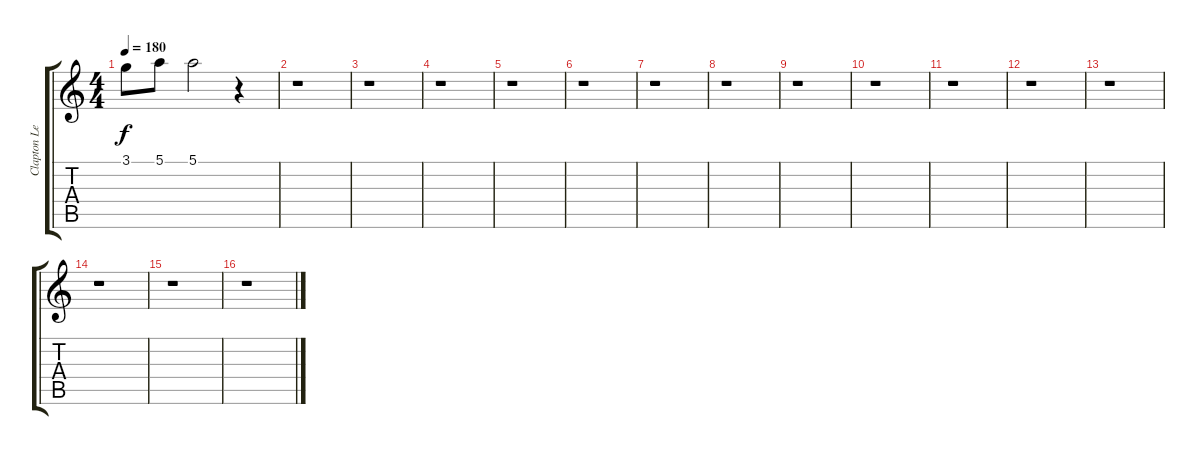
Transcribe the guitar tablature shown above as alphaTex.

\track ("Clapton Lead" "Clapton Le") {instrument electricguitarmuted}
\staff {score tabs}
\tuning (E4 B3 G3 D3 A2 E2) {hide}
\ts (4 4)
\tempo 180
\clef g2
\ks c
3.1.8{dy f} 5.1.8 5.1.2 r.4 |
r.1 |
r.1 |
r.1 |
r.1 |
r.1 |
r.1 |
r.1 |
r.1 |
r.1 |
r.1 |
r.1 |
r.1 |
r.1 |
r.1 |
r.1
